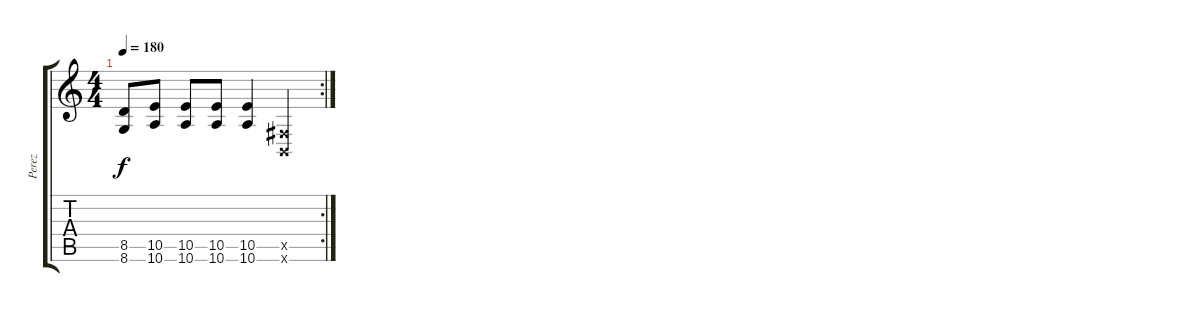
\track ("Perez" "Perez") {instrument overdrivenguitar}
\staff {score tabs}
\tuning (Db4 Ab3 E3 B2 Gb2 B1) {hide}
\rc 2
\ts (4 4)
\tempo 180
\clef g2
\ks c
(8.5 8.6).8{dy f} (10.5 10.6).8 (10.5 10.6).8 (10.5 10.6).8 (10.5 10.6).4 (0.5{x} 0.6{x}).4
